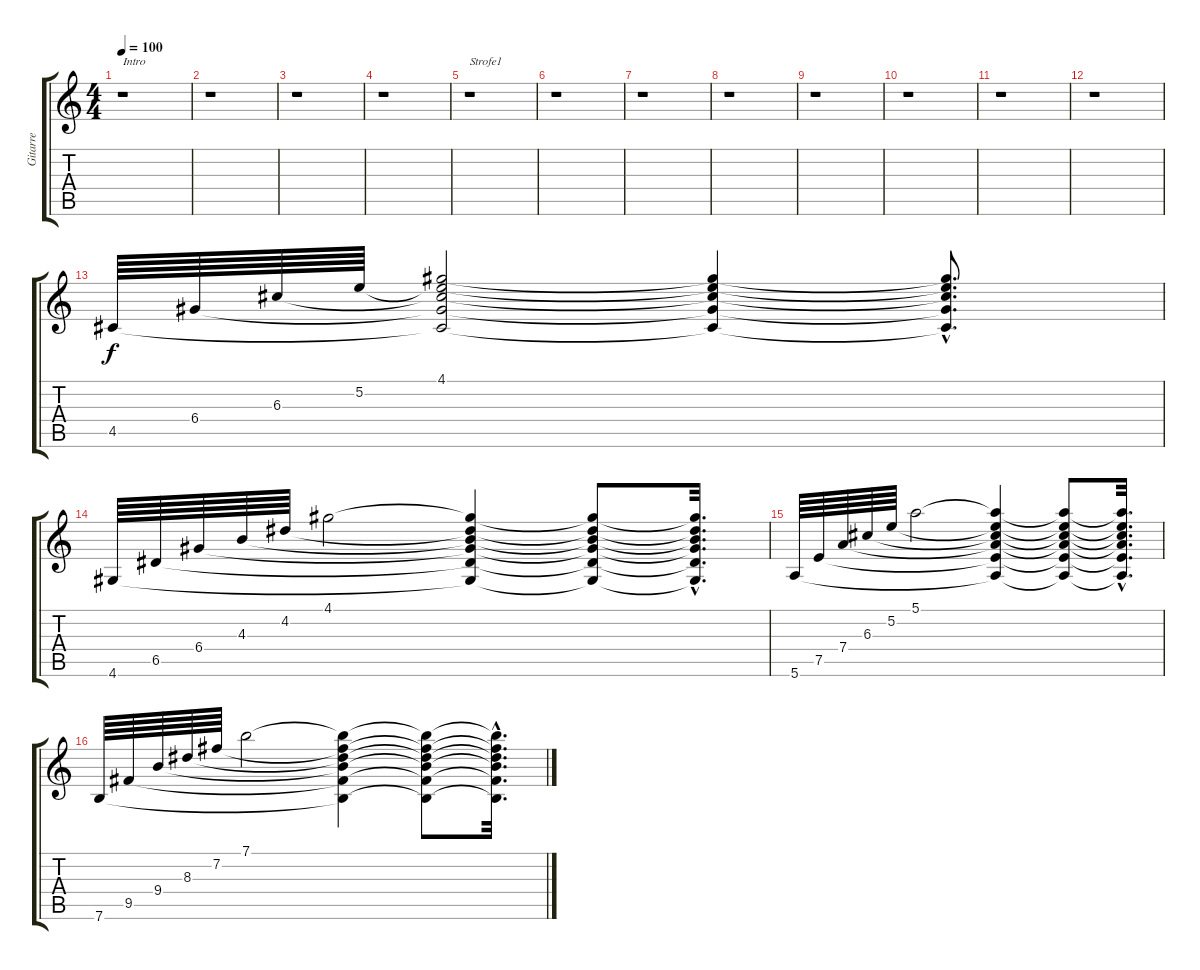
\track ("Gitarre" "Gitarre") {instrument acousticguitarsteel}
\staff {score tabs}
\tuning (E4 B3 G3 D3 A2 E2) {hide}
\ts (4 4)
\tempo 100
\clef g2
\ks c
r.1{txt "Intro" dy f instrument acousticguitarsteel} |
r.1 |
r.1 |
r.1 |
r.1{txt "Strofe1"} |
r.1 |
r.1 |
r.1 |
r.1 |
r.1 |
r.1 |
r.1 |
4.5.64 6.4.64 6.3.64 5.2.64 (4.1 5.2{t} 6.3{t} 6.4{t} 4.5{t}).2 (4.1{t} 5.2{t} 6.3{t} 6.4{t} 4.5{t}).4 (4.1{hac t} 5.2{hac t} 6.3{hac t} 6.4{hac t} 4.5{hac t}).8{d} |
4.6.64 6.5.64 6.4.64 4.3.64 4.2.64 4.1.2 (4.1{t} 4.2{t} 4.3{t} 6.4{t} 6.5{t} 4.6{t}).4 (4.1{t} 4.2{t} 4.3{t} 6.4{t} 6.5{t} 4.6{t}).8 (4.1{hac t} 4.2{hac t} 4.3{hac t} 6.4{hac t} 6.5{hac t} 4.6{hac t}).32{d} |
5.6.64 7.5.64 7.4.64 6.3.64 5.2.64 5.1.2 (5.1{t} 5.2{t} 6.3{t} 7.4{t} 7.5{t} 5.6{t}).4 (5.1{t} 5.2{t} 6.3{t} 7.4{t} 7.5{t} 5.6{t}).8 (5.1{hac t} 5.2{hac t} 6.3{hac t} 7.4{hac t} 7.5{hac t} 5.6{hac t}).32{d} |
7.6.64 9.5.64 9.4.64 8.3.64 7.2.64 7.1.2 (7.1{t} 7.2{t} 8.3{t} 9.4{t} 9.5{t} 7.6{t}).4 (7.1{t} 7.2{t} 8.3{t} 9.4{t} 9.5{t} 7.6{t}).8 (7.1{hac t} 7.2{hac t} 8.3{hac t} 9.4{hac t} 9.5{hac t} 7.6{hac t}).32{d}
